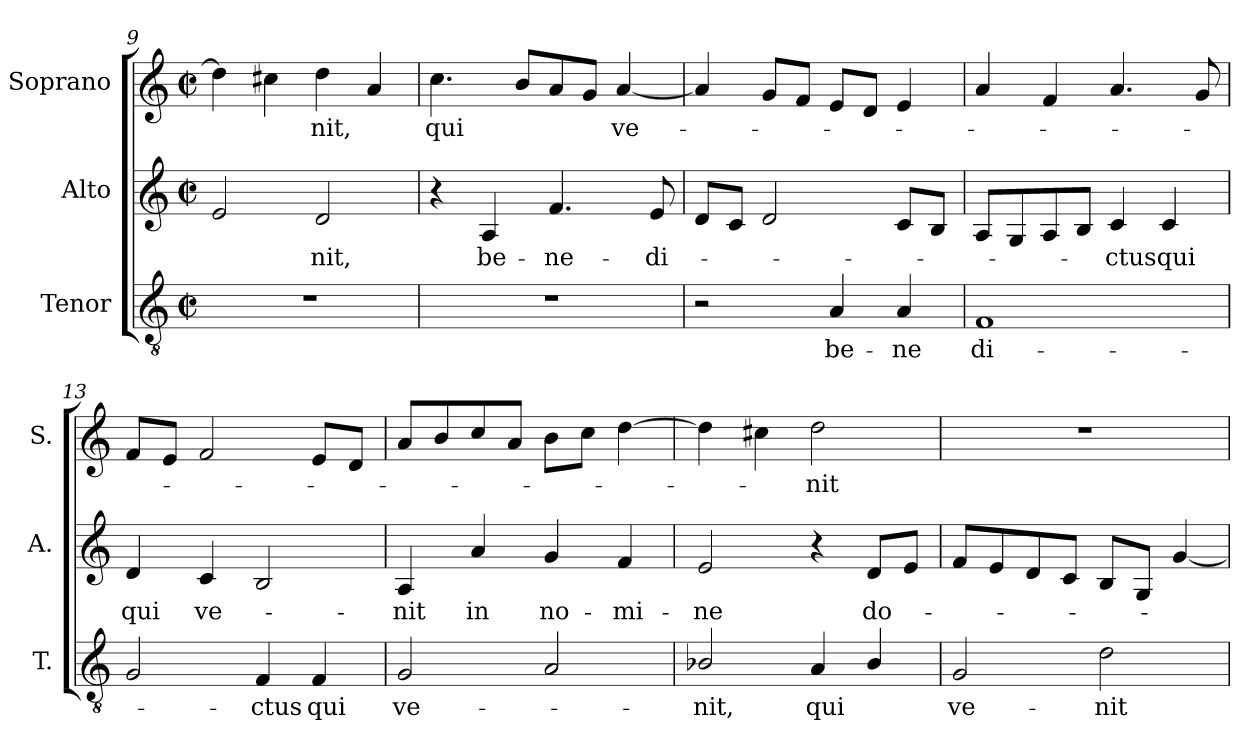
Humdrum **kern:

**kern	**text	**kern	**text	**kern	**text
*part3	*part3	*part2	*part2	*part1	*part1
*staff3	*staff3	*staff2	*staff2	*staff1	*staff1
*I"Tenor	*	*I"Alto	*	*I"Soprano	*
*I'T.	*	*I'A.	*	*I'S.	*
*clefGv2	*	*clefG2	*	*clefG2	*
*ITrd7c12	*	*	*	*	*
*k[]	*	*k[]	*	*k[]	*
*C:	*	*C:	*	*C:	*
*M2/2	*	*M2/2	*	*M2/2	*
*met(c|)	*	*met(c|)	*	*met(c|)	*
=9	=9	=9	=9	=9	=9
1r	.	2ei/	.	4ddi\]	.
.	.	.	.	4cc#Xi\	.
!	!	!	!LO:LY:b:color=#000000	!	!
!	!	!	!	!	!LO:LY:b:color=#000000
.	.	2di/	-nit,	4ddi\	-nit,
.	.	.	.	4ai/	.
=10	=10	=10	=10	=10	=10
!	!	!	!	!	!LO:LY:b:color=#000000
1r	.	4r	.	4.cci\	qui
!	!	!	!LO:LY:b:color=#000000	!	!
.	.	4Ai/	be-	.	.
.	.	.	.	8bi/L	.
!	!	!	!LO:LY:b:color=#000000	!	!
.	.	4.fi/	-ne-	8ai/	.
.	.	.	.	8gi/J	.
!	!	!	!	!	!LO:LY:b:color=#000000
.	.	.	.	[4ai/	ve-
!	!	!	!LO:LY:b:color=#000000	!	!
.	.	8ei/	-di-	.	.
=11	=11	=11	=11	=11	=11
2r	.	8di/L	.	4ai/]	.
.	.	8ci/J	.	.	.
.	.	2di/	.	8gi/L	.
.	.	.	.	8fi/J	.
!	!LO:LY:b:color=#000000	!	!	!	!
4AAi/	be-	.	.	8ei/L	.
.	.	.	.	8di/J	.
!	!LO:LY:b:color=#000000	!	!	!	!
4AAi/	-ne	8ci/L	.	4ei/	.
.	.	8Bi/J	.	.	.
=12	=12	=12	=12	=12	=12
!	!LO:LY:b:color=#000000	!	!	!	!
1FFi	di-	8Ai/L	.	4ai/	.
.	.	8Gi/	.	.	.
.	.	8Ai/	.	4fi/	.
.	.	8Bi/J	.	.	.
!	!	!	!LO:LY:b:color=#000000	!	!
.	.	4ci/	-ctus	4.ai/	.
!	!	!	!LO:LY:b:color=#000000	!	!
.	.	4ci/	qui	.	.
.	.	.	.	8gi/	.
!!LO:LB:g=z
=13	=13	=13	=13	=13	=13
!	!	!	!LO:LY:b:color=#000000	!	!
2GGi/	.	4di/	qui	8fi/L	.
.	.	.	.	8ei/J	.
!	!	!	!LO:LY:b:color=#000000	!	!
.	.	4ci/	ve-	2fi/	.
!	!LO:LY:b:color=#000000	!	!	!	!
4FFi/	-ctus	2Bi/	.	.	.
!	!LO:LY:b:color=#000000	!	!	!	!
4FFi/	qui	.	.	8ei/L	.
.	.	.	.	8di/J	.
=14	=14	=14	=14	=14	=14
!	!LO:LY:b:color=#000000	!	!	!	!
!	!	!	!LO:LY:b:color=#000000	!	!
2GGi/	ve-	4Ai/	-nit	8ai/L	.
.	.	.	.	8bi/	.
!	!	!	!LO:LY:b:color=#000000	!	!
.	.	4ai/	in	8cci/	.
.	.	.	.	8ai/J	.
!	!	!	!LO:LY:b:color=#000000	!	!
2AAi/	.	4gi/	no-	8bi\L	.
.	.	.	.	8cci\J	.
!	!	!	!LO:LY:b:color=#000000	!	!
.	.	4fi/	-mi-	[4ddi\	.
=15	=15	=15	=15	=15	=15
!	!LO:LY:b:color=#000000	!	!	!	!
!	!	!	!LO:LY:b:color=#000000	!	!
2BB-Xi/	-nit,	2ei/	-ne	4ddi\]	.
.	.	.	.	4cc#Xi\	.
!	!LO:LY:b:color=#000000	!	!	!	!
!	!	!	!	!	!LO:LY:b:color=#000000
4AAi/	qui	4r	.	2ddi\	-nit
!	!	!	!LO:LY:b:color=#000000	!	!
4BB-i/	.	8di/L	do-	.	.
.	.	8ei/J	.	.	.
=16	=16	=16	=16	=16	=16
!	!LO:LY:b:color=#000000	!	!	!	!
2GGi/	ve-	8fi/L	.	1r	.
.	.	8ei/	.	.	.
.	.	8di/	.	.	.
.	.	8ci/J	.	.	.
!	!LO:LY:b:color=#000000	!	!	!	!
2Di\	-nit	8Bi/L	.	.	.
.	.	8Gi/J	.	.	.
.	.	[4gi/	.	.	.
=	=	=	=	=	=
*-	*-	*-	*-	*-	*-
